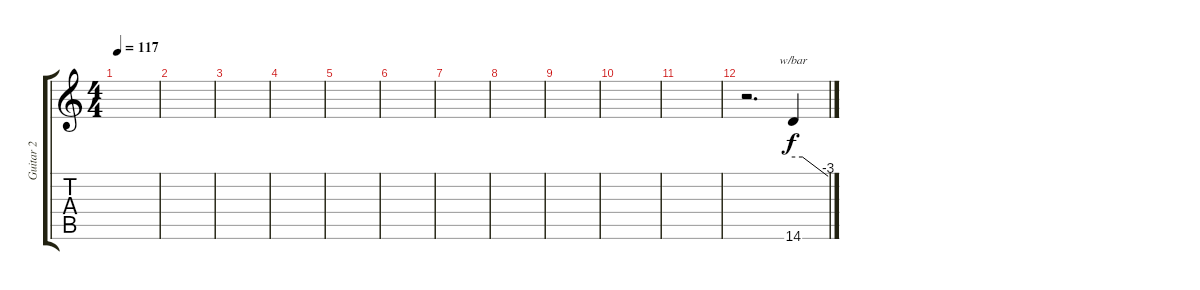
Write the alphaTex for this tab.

\track ("Guitar 2" "Guitar 2") {instrument distortionguitar}
\staff {score tabs}
\tuning (E4 C4 G3 C3 G2 C2) {hide}
\ts (4 4)
\tempo 117
\clef g2
\ks c
|
|
|
|
|
|
|
|
|
|
|
r.2{d instrument acousticguitarnylon} 14.6.4{tbe (custom default 0 0 16 0 60 -12)}
